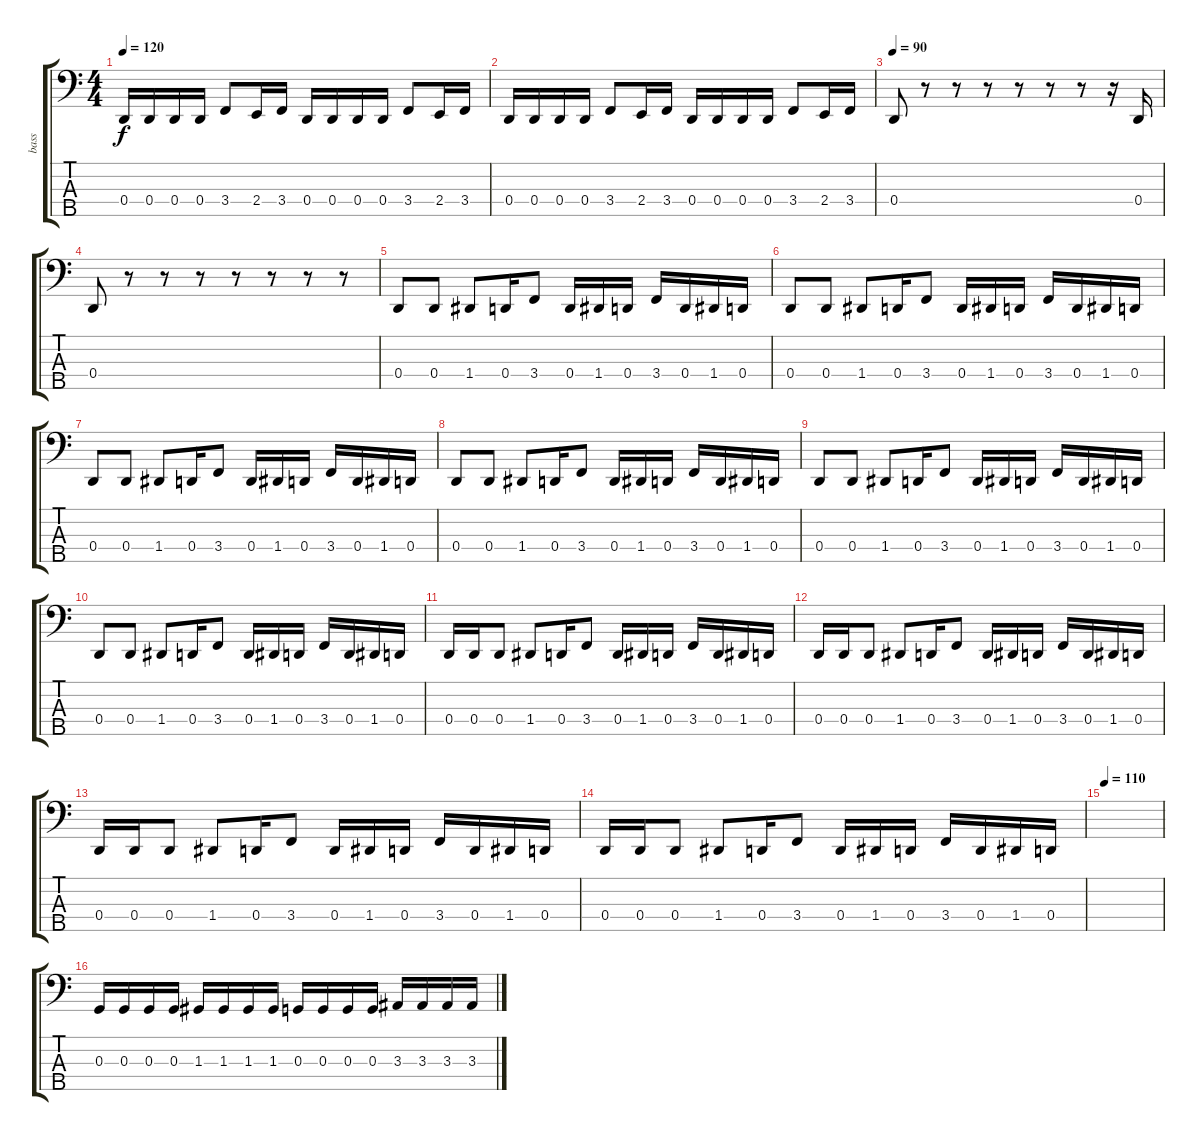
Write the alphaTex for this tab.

\track ("bass" "bass") {instrument electricbassfinger}
\staff {score tabs}
\tuning (F2 C2 G1 D1 A0) {hide}
\ts (4 4)
\tempo 120
\clef f4
\ks c
0.4.16{dy f} 0.4.16 0.4.16 0.4.16 3.4.8 2.4.16 3.4.16 0.4.16 0.4.16 0.4.16 0.4.16 3.4.8 2.4.16 3.4.16 |
0.4.16 0.4.16 0.4.16 0.4.16 3.4.8 2.4.16 3.4.16 0.4.16 0.4.16 0.4.16 0.4.16 3.4.8 2.4.16 3.4.16 |
\tempo 90
0.4.8 r.8 r.8 r.8 r.8 r.8 r.8 r.16 0.4.16 |
0.4.8 r.8 r.8 r.8 r.8 r.8 r.8 r.8 |
0.4.8 0.4.8 1.4.8 0.4.16 3.4.8 0.4.16 1.4.16 0.4.16 3.4.16 0.4.16 1.4.16 0.4.16 |
0.4.8 0.4.8 1.4.8 0.4.16 3.4.8 0.4.16 1.4.16 0.4.16 3.4.16 0.4.16 1.4.16 0.4.16 |
0.4.8 0.4.8 1.4.8 0.4.16 3.4.8 0.4.16 1.4.16 0.4.16 3.4.16 0.4.16 1.4.16 0.4.16 |
0.4.8 0.4.8 1.4.8 0.4.16 3.4.8 0.4.16 1.4.16 0.4.16 3.4.16 0.4.16 1.4.16 0.4.16 |
0.4.8 0.4.8 1.4.8 0.4.16 3.4.8 0.4.16 1.4.16 0.4.16 3.4.16 0.4.16 1.4.16 0.4.16 |
0.4.8 0.4.8 1.4.8 0.4.16 3.4.8 0.4.16 1.4.16 0.4.16 3.4.16 0.4.16 1.4.16 0.4.16 |
0.4.16 0.4.16 0.4.8 1.4.8 0.4.16 3.4.8 0.4.16 1.4.16 0.4.16 3.4.16 0.4.16 1.4.16 0.4.16 |
0.4.16 0.4.16 0.4.8 1.4.8 0.4.16 3.4.8 0.4.16 1.4.16 0.4.16 3.4.16 0.4.16 1.4.16 0.4.16 |
0.4.16 0.4.16 0.4.8 1.4.8 0.4.16 3.4.8 0.4.16 1.4.16 0.4.16 3.4.16 0.4.16 1.4.16 0.4.16 |
0.4.16 0.4.16 0.4.8 1.4.8 0.4.16 3.4.8 0.4.16 1.4.16 0.4.16 3.4.16 0.4.16 1.4.16 0.4.16 |
\tempo 110
|
0.3.16 0.3.16 0.3.16 0.3.16 1.3.16 1.3.16 1.3.16 1.3.16 0.3.16 0.3.16 0.3.16 0.3.16 3.3.16 3.3.16 3.3.16 3.3.16
